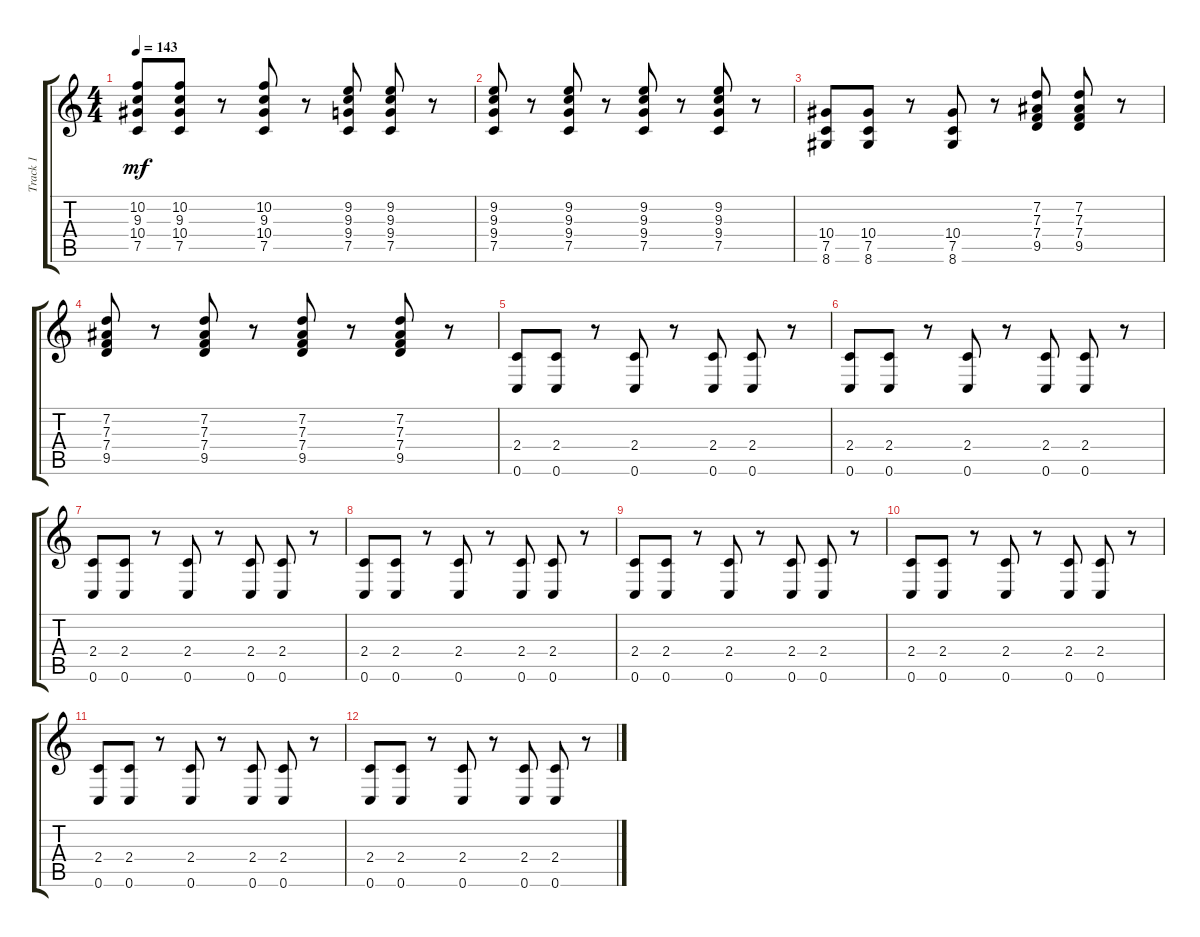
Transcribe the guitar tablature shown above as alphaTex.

\track ("Track 1" "Track 1") {instrument distortionguitar}
\staff {score tabs}
\tuning (C4 G3 Eb3 Bb2 F2 C2) {hide}
\ts (4 4)
\tempo 143
\clef g2
\ks c
(10.2 9.3 10.4 7.5).8{dy mf} (10.2 9.3 10.4 7.5).8 r.8 (10.2 9.3 10.4 7.5).8 r.8 (9.2 9.3 9.4 7.5).8 (9.2 9.3 9.4 7.5).8 r.8 |
(9.2 9.3 9.4 7.5).8 r.8 (9.2 9.3 9.4 7.5).8 r.8 (9.2 9.3 9.4 7.5).8 r.8 (9.2 9.3 9.4 7.5).8 r.8 |
(10.4 7.5 8.6).8 (10.4 7.5 8.6).8 r.8 (10.4 7.5 8.6).8 r.8 (7.2 7.3 7.4 9.5).8 (7.2 7.3 7.4 9.5).8 r.8 |
(7.2 7.3 7.4 9.5).8 r.8 (7.2 7.3 7.4 9.5).8 r.8 (7.2 7.3 7.4 9.5).8 r.8 (7.2 7.3 7.4 9.5).8 r.8 |
(2.4 0.6).8 (2.4 0.6).8 r.8 (2.4 0.6).8 r.8 (2.4 0.6).8 (2.4 0.6).8 r.8 |
(2.4 0.6).8 (2.4 0.6).8 r.8 (2.4 0.6).8 r.8 (2.4 0.6).8 (2.4 0.6).8 r.8 |
(2.4 0.6).8 (2.4 0.6).8 r.8 (2.4 0.6).8 r.8 (2.4 0.6).8 (2.4 0.6).8 r.8 |
(2.4 0.6).8 (2.4 0.6).8 r.8 (2.4 0.6).8 r.8 (2.4 0.6).8 (2.4 0.6).8 r.8 |
(2.4 0.6).8 (2.4 0.6).8 r.8 (2.4 0.6).8 r.8 (2.4 0.6).8 (2.4 0.6).8 r.8 |
(2.4 0.6).8 (2.4 0.6).8 r.8 (2.4 0.6).8 r.8 (2.4 0.6).8 (2.4 0.6).8 r.8 |
(2.4 0.6).8 (2.4 0.6).8 r.8 (2.4 0.6).8 r.8 (2.4 0.6).8 (2.4 0.6).8 r.8 |
(2.4 0.6).8 (2.4 0.6).8 r.8 (2.4 0.6).8 r.8 (2.4 0.6).8 (2.4 0.6).8 r.8
